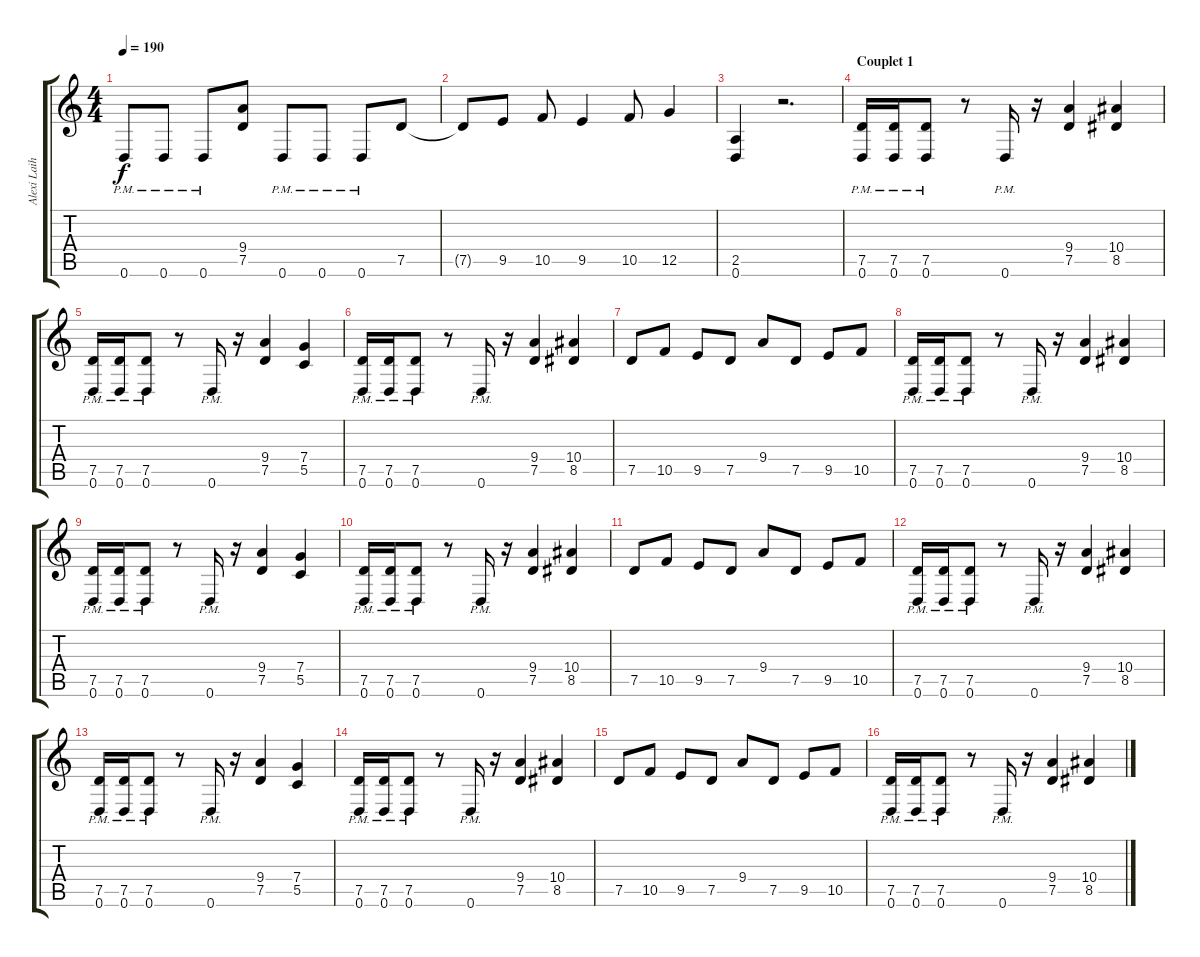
\track ("Alexi Laiho (Lead Guitar)" "Alexi Laih") {instrument overdrivenguitar}
\staff {score tabs}
\tuning (D4 A3 F3 C3 G2 D2) {hide}
\ts (4 4)
\tempo 190
\clef g2
\ks c
0.6{pm}.8{dy f} 0.6{pm}.8 0.6{pm}.8 (9.4 7.5).8 0.6{pm}.8 0.6{pm}.8 0.6{pm}.8 7.5.8 |
7.5{t}.8 9.5.8 10.5.8 9.5.4 10.5.8 12.5.4 |
(2.5 0.6).4 r.2{d} |
\section ("" "Couplet 1")
(7.5{pm} 0.6{pm}).16 (7.5{pm} 0.6{pm}).16 (7.5{pm} 0.6{pm}).8 r.8 0.6{pm}.16 r.16 (9.4 7.5).4 (10.4 8.5).4 |
(7.5{pm} 0.6{pm}).16 (7.5{pm} 0.6{pm}).16 (7.5{pm} 0.6{pm}).8 r.8 0.6{pm}.16 r.16 (9.4 7.5).4 (7.4 5.5).4 |
(7.5{pm} 0.6{pm}).16 (7.5{pm} 0.6{pm}).16 (7.5{pm} 0.6{pm}).8 r.8 0.6{pm}.16 r.16 (9.4 7.5).4 (10.4 8.5).4 |
7.5.8 10.5.8 9.5.8 7.5.8 9.4.8 7.5.8 9.5.8 10.5.8 |
(7.5{pm} 0.6{pm}).16 (7.5{pm} 0.6{pm}).16 (7.5{pm} 0.6{pm}).8 r.8 0.6{pm}.16 r.16 (9.4 7.5).4 (10.4 8.5).4 |
(7.5{pm} 0.6{pm}).16 (7.5{pm} 0.6{pm}).16 (7.5{pm} 0.6{pm}).8 r.8 0.6{pm}.16 r.16 (9.4 7.5).4 (7.4 5.5).4 |
(7.5{pm} 0.6{pm}).16 (7.5{pm} 0.6{pm}).16 (7.5{pm} 0.6{pm}).8 r.8 0.6{pm}.16 r.16 (9.4 7.5).4 (10.4 8.5).4 |
7.5.8 10.5.8 9.5.8 7.5.8 9.4.8 7.5.8 9.5.8 10.5.8 |
(7.5{pm} 0.6{pm}).16 (7.5{pm} 0.6{pm}).16 (7.5{pm} 0.6{pm}).8 r.8 0.6{pm}.16 r.16 (9.4 7.5).4 (10.4 8.5).4 |
(7.5{pm} 0.6{pm}).16 (7.5{pm} 0.6{pm}).16 (7.5{pm} 0.6{pm}).8 r.8 0.6{pm}.16 r.16 (9.4 7.5).4 (7.4 5.5).4 |
(7.5{pm} 0.6{pm}).16 (7.5{pm} 0.6{pm}).16 (7.5{pm} 0.6{pm}).8 r.8 0.6{pm}.16 r.16 (9.4 7.5).4 (10.4 8.5).4 |
7.5.8 10.5.8 9.5.8 7.5.8 9.4.8 7.5.8 9.5.8 10.5.8 |
(7.5{pm} 0.6{pm}).16 (7.5{pm} 0.6{pm}).16 (7.5{pm} 0.6{pm}).8 r.8 0.6{pm}.16 r.16 (9.4 7.5).4 (10.4 8.5).4
